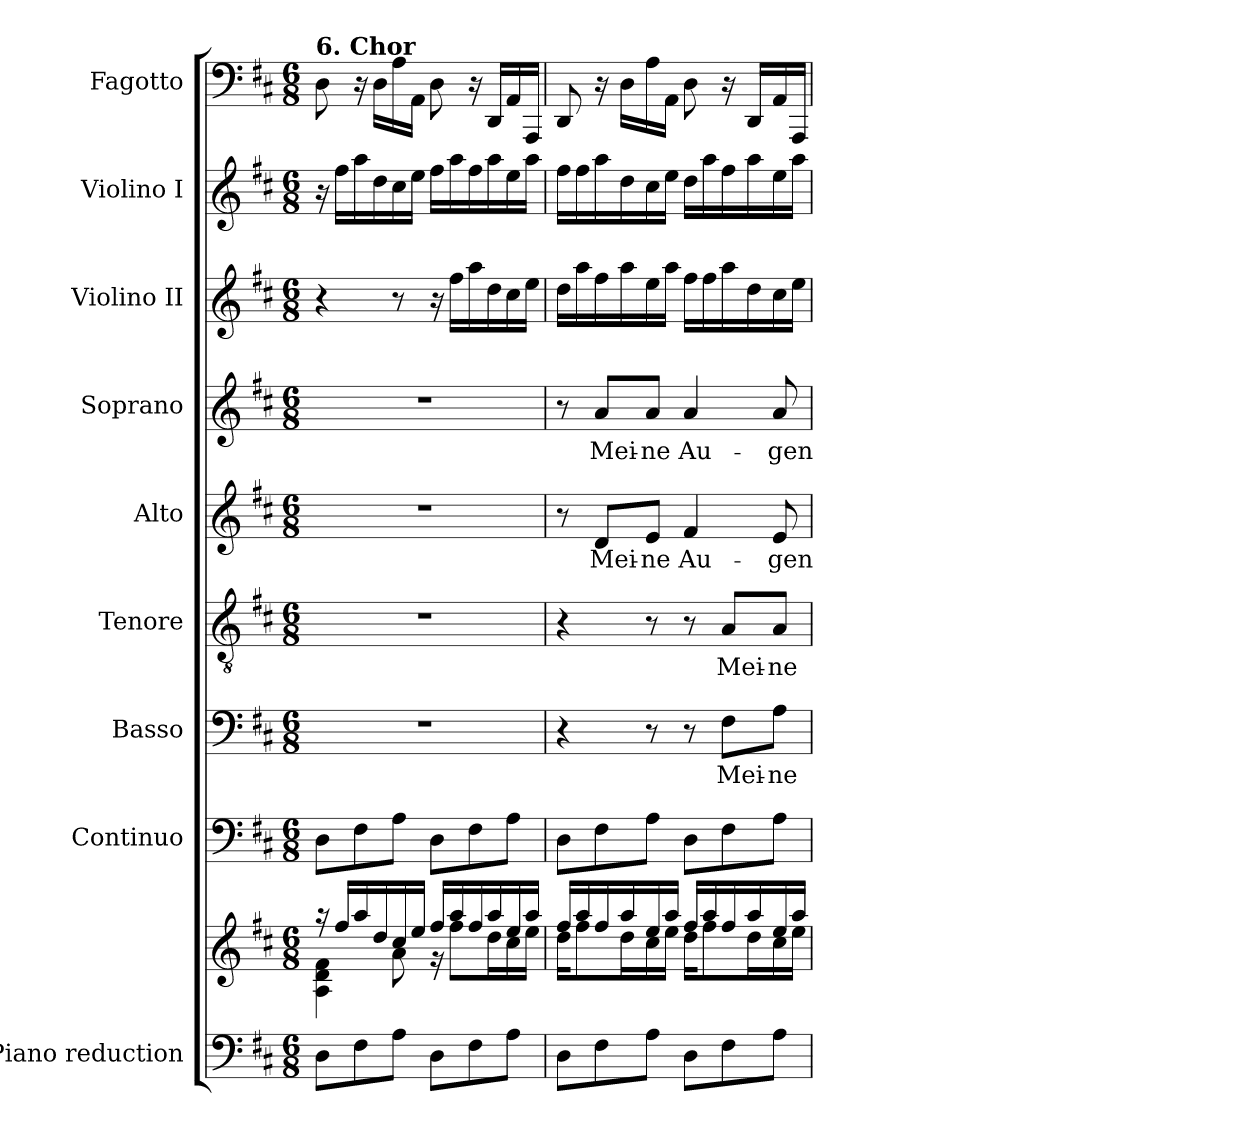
**kern	**kern	**kern	**kern	**text	**kern	**text	**kern	**text	**kern	**text	**kern	**kern	**kern
*part9	*part9	*part8	*part7	*part7	*part6	*part6	*part5	*part5	*part4	*part4	*part3	*part2	*part1
*staff10	*staff9	*staff8	*staff7	*staff7	*staff6	*staff6	*staff5	*staff5	*staff4	*staff4	*staff3	*staff2	*staff1
*I"Piano reduction	*	*I"Continuo	*I"Basso	*	*I"Tenore	*	*I"Alto	*	*I"Soprano	*	*I"Violino II	*I"Violino I	*I"Fagotto
*I'Pno	*	*	*	*	*	*	*	*	*	*	*I'Vln	*I'Vln	*
*clefF4	*clefG2	*clefF4	*clefF4	*	*clefGv2	*	*clefG2	*	*clefG2	*	*clefG2	*clefG2	*clefF4
*k[f#c#]	*k[f#c#]	*k[f#c#]	*k[f#c#]	*	*k[f#c#]	*	*k[f#c#]	*	*k[f#c#]	*	*k[f#c#]	*k[f#c#]	*k[f#c#]
*M6/8	*M6/8	*M6/8	*M6/8	*	*M6/8	*	*M6/8	*	*M6/8	*	*M6/8	*M6/8	*M6/8
=1	=1	=1	=1	=1	=1	=1	=1	=1	=1	=1	=1	=1	=1
*	*^	*	*	*	*	*	*	*	*	*	*	*	*
!	!	!	!	!	!	!	!	!	!	!	!	!	!	!LO:TX:a:B:t=6. Chor
8D\L	16r	4A!\ 4d!\ 4f#!\	8D\L	2.r	.	2.r	.	2.r	.	2.r	.	4r	16r	8D\
.	16ff#/LL	.	.	.	.	.	.	.	.	.	.	.	16ff#\LL	.
8F#\	16aa/	.	8F#\	.	.	.	.	.	.	.	.	.	16aa\	16r
.	16dd/	.	.	.	.	.	.	.	.	.	.	.	16dd\	16D\LL
8A\J	16cc#/	8a!\	8A\J	.	.	.	.	.	.	.	.	8r	16cc#\	16A\
.	16ee/JJ	.	.	.	.	.	.	.	.	.	.	.	16ee\JJ	16AA\JJ
8D\L	16ff#/LL	16r	8D\L	.	.	.	.	.	.	.	.	16r	16ff#\LL	8D\
.	16aa/	8ff#\L	.	.	.	.	.	.	.	.	.	16ff#\LL	16aa\	.
8F#\	16ff#/	.	8F#\	.	.	.	.	.	.	.	.	16aa\	16ff#\	16r
.	16aa/	16dd\L	.	.	.	.	.	.	.	.	.	16dd\	16aa\	16DD/LL
8A\J	16ee/	16cc#\	8A\J	.	.	.	.	.	.	.	.	16cc#\	16ee\	16AA/
.	16aa/JJ	16ee\JJ	.	.	.	.	.	.	.	.	.	16ee\JJ	16aa\JJ	16AAA/JJ
=2	=2	=2	=2	=2	=2	=2	=2	=2	=2	=2	=2	=2	=2	=2
8D\L	16ff#/LL	16dd\KL	8D\L	4r	.	4r	.	8r	.	8r	.	16dd\LL	16ff#\LL	8DD/
.	16aa/	8ff#\	.	.	.	.	.	.	.	.	.	16aa\	16ff#\	.
!	!	!	!	!	!	!	!	!	!LO:LY:b	!	!LO:LY:b	!	!	!
8F#\	16ff#/	.	8F#\	.	.	.	.	8d/L	Mei-	8a/L	Mei-	16ff#\	16aa\	16r
.	16aa/	16dd\L	.	.	.	.	.	.	.	.	.	16aa\	16dd\	16D\LL
!	!	!	!	!	!	!	!	!	!LO:LY:b	!	!LO:LY:b	!	!	!
8A\J	16ee/	16cc#\	8A\J	8r	.	8r	.	8e/J	-ne	8a/J	-ne	16ee\	16cc#\	16A\
.	16aa/JJ	16ee\JJ	.	.	.	.	.	.	.	.	.	16aa\JJ	16ee\JJ	16AA\JJ
!	!	!	!	!	!	!	!	!	!LO:LY:b	!	!LO:LY:b	!	!	!
8D\L	16ff#/LL	16dd\KL	8D\L	8r	.	8r	.	4f#/	Au-	4a/	Au-	16ff#\LL	16dd\LL	8D\
.	16aa/	8ff#\	.	.	.	.	.	.	.	.	.	16ff#\	16aa\	.
!	!	!	!	!	!LO:LY:b	!	!LO:LY:b	!	!	!	!	!	!	!
8F#\	16ff#/	.	8F#\	8F#\L	Mei-	8A/L	Mei-	.	.	.	.	16aa\	16ff#\	16r
.	16aa/	16dd\L	.	.	.	.	.	.	.	.	.	16dd\	16aa\	16DD/LL
!	!	!	!	!	!LO:LY:b	!	!LO:LY:b	!	!LO:LY:b	!	!LO:LY:b	!	!	!
8A\J	16ee/	16cc#\	8A\J	8A\J	-ne	8A/J	-ne	8e/	-gen	8a/	-gen	16cc#\	16ee\	16AA/
.	16aa/JJ	16ee\JJ	.	.	.	.	.	.	.	.	.	16ee\JJ	16aa\JJ	16AAA/JJ
*	*v	*v	*	*	*	*	*	*	*	*	*	*	*	*
=	=	=	=	=	=	=	=	=	=	=	=	=	=
*-	*-	*-	*-	*-	*-	*-	*-	*-	*-	*-	*-	*-	*-
